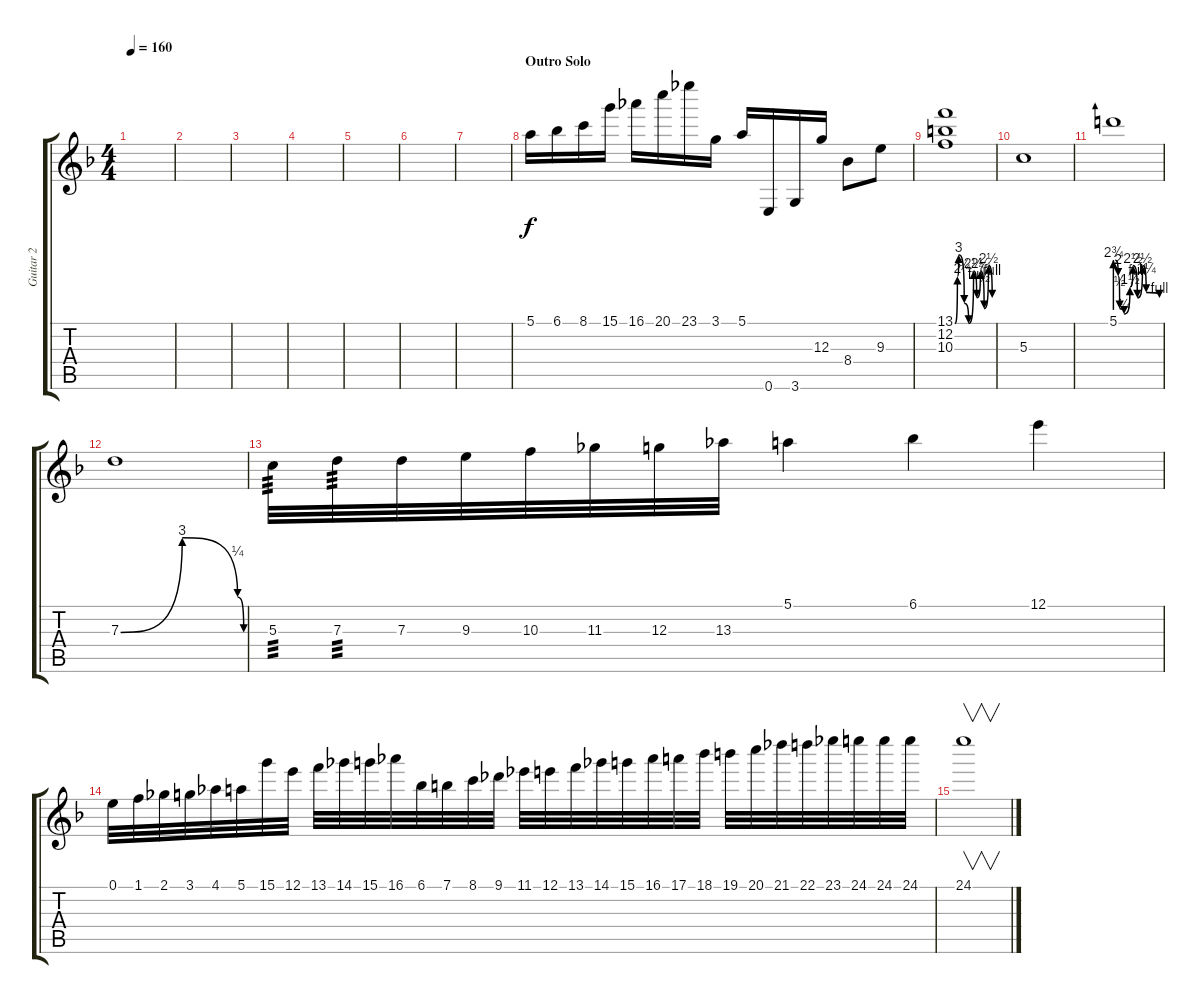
\track ("Guitar 2" "Guitar 2") {instrument overdrivenguitar}
\staff {score tabs}
\tuning (E4 B3 G3 D3 A2 E2) {hide}
\ts (4 4)
\tempo 160
\clef g2
\ks dminor
|
|
|
|
|
|
|
\section ("" "Outro Solo")
5.1.16 6.1.16 8.1.16 15.1.16 16.1.16 20.1.16 23.1.16 3.1.16 5.1.16 0.6.16 3.6.16 12.3.16 8.4.8 9.3.8 |
(13.1{be (custom 0 0 4 8 6 12 15 3 22 0 30 9 35 4 41 9 47 2 54 10 60 4)} 12.2 10.3).1 |
5.3.1 |
5.1{be (custom 0 11 4 8 6 2 12 1 20 6 24 10 30 4 37 10 42 5 60 4)}.1 |
7.3{be (custom 0 0 30 12 57 1 60 0)}.1 |
5.3.32{tp 3} 7.3.32{tp 3} 7.3.32 9.3.32 10.3.32 11.3.32 12.3.32 13.3.32 5.1.4 6.1.4 12.1.4 |
0.1.32 1.1.32 2.1.32 3.1.32 4.1.32 5.1.32 15.1.32 12.1.32 13.1.32 14.1.32 15.1.32 16.1.32 6.1.32 7.1.32 8.1.32 9.1.32 11.1.32 12.1.32 13.1.32 14.1.32 15.1.32 16.1.32 17.1.32 18.1.32 19.1.32 20.1.32 21.1.32 22.1.32 23.1.32 24.1.32 24.1.32 24.1.32 |
24.1.1{v}
